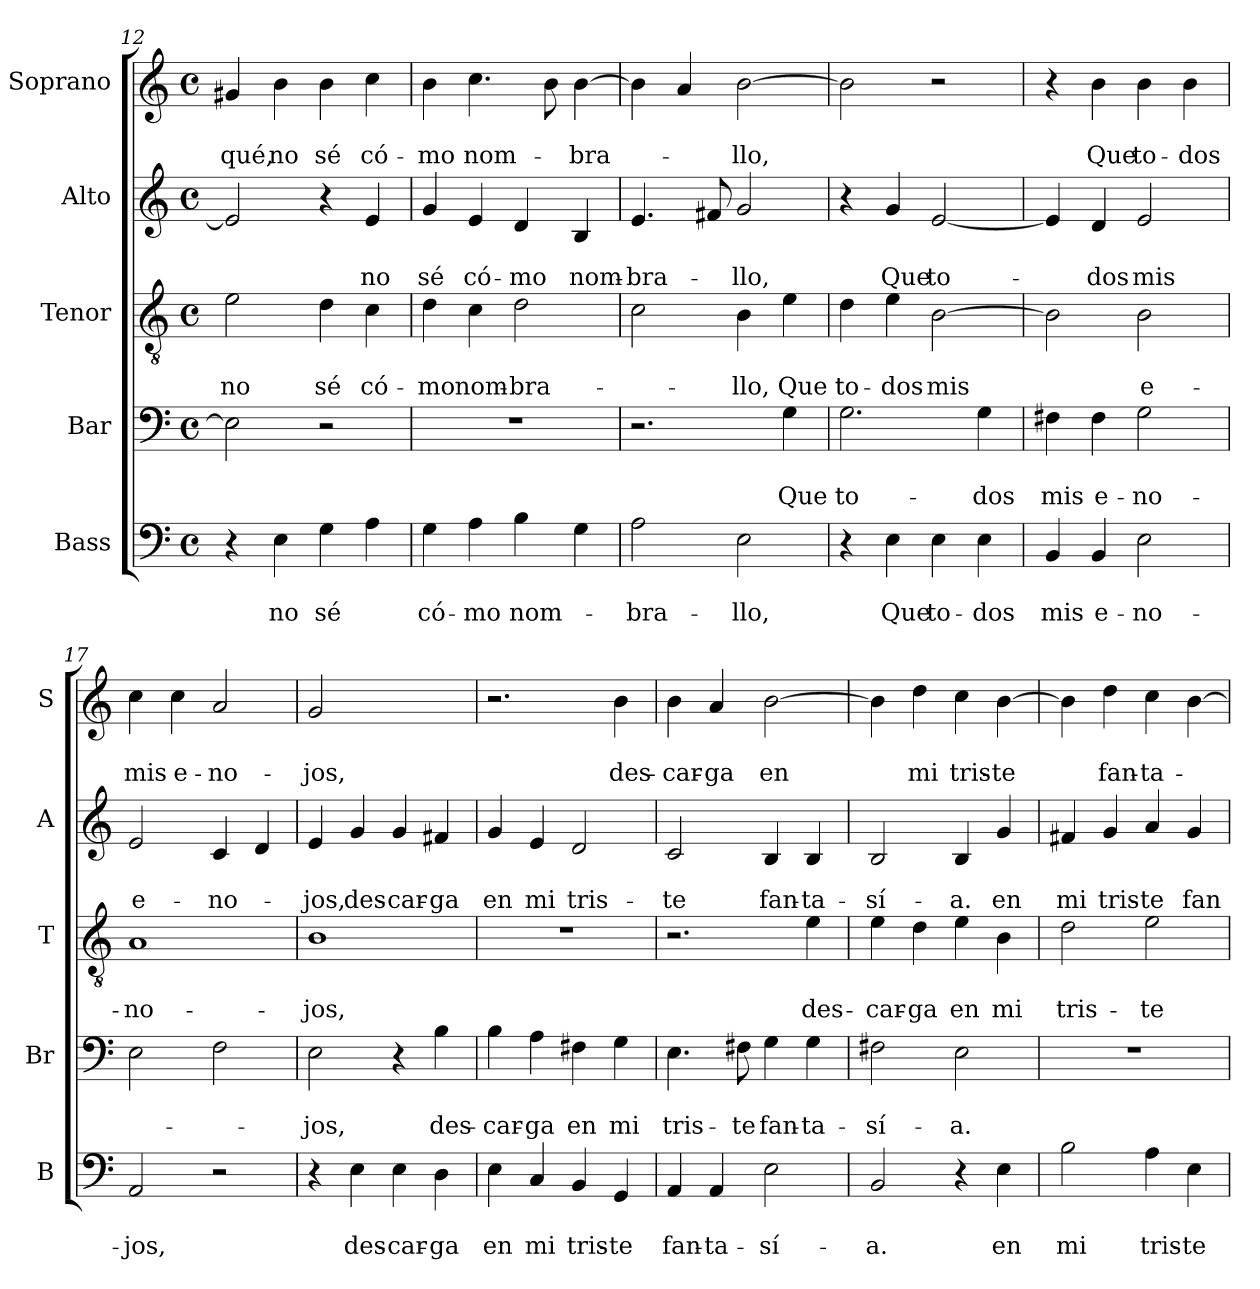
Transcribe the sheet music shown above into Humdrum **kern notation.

**kern	**text	**text	**kern	**text	**text	**kern	**text	**text	**kern	**text	**text	**kern	**text	**text
*part5	*part5	*part5	*part4	*part4	*part4	*part3	*part3	*part3	*part2	*part2	*part2	*part1	*part1	*part1
*staff5	*staff5	*staff5	*staff4	*staff4	*staff4	*staff3	*staff3	*staff3	*staff2	*staff2	*staff2	*staff1	*staff1	*staff1
*I"Bass	*	*	*I"Bar	*	*	*I"Tenor	*	*	*I"Alto	*	*	*I"Soprano	*	*
*I'B	*	*	*I'Br	*	*	*I'T	*	*	*I'A	*	*	*I'S	*	*
*clefF4	*	*	*clefF4	*	*	*clefGv2	*	*	*clefG2	*	*	*clefG2	*	*
*k[]	*	*	*k[]	*	*	*k[]	*	*	*k[]	*	*	*k[]	*	*
*a:	*	*	*a:	*	*	*a:	*	*	*a:	*	*	*a:	*	*
*M4/4	*	*	*M4/4	*	*	*M4/4	*	*	*M4/4	*	*	*M4/4	*	*
*met(c)	*	*	*met(c)	*	*	*met(c)	*	*	*met(c)	*	*	*met(c)	*	*
=12	=12	=12	=12	=12	=12	=12	=12	=12	=12	=12	=12	=12	=12	=12
!	!	!	!	!	!	!	!	!LO:LY:b	!	!	!	!	!	!LO:LY:b
4r	.	.	2E\]	.	.	2e\	.	no	2e/]	.	.	4g#X/	.	qué,
!	!	!LO:LY:b	!	!	!	!	!	!	!	!	!	!	!	!LO:LY:b
4E\	.	no	.	.	.	.	.	.	.	.	.	4b\	.	no
!	!	!LO:LY:b	!	!	!	!	!	!LO:LY:b	!	!	!	!	!	!LO:LY:b
4G\	.	sé	2r	.	.	4d\	.	sé	4r	.	.	4b\	.	sé
!	!	!	!	!	!	!	!	!LO:LY:b	!	!	!LO:LY:b	!	!	!LO:LY:b
4A\	.	.	.	.	.	4c\	.	có-	4e/	.	no	4cc\	.	có-
=13	=13	=13	=13	=13	=13	=13	=13	=13	=13	=13	=13	=13	=13	=13
!	!	!LO:LY:b	!	!	!	!	!	!LO:LY:b	!	!	!LO:LY:b	!	!	!LO:LY:b
4G\	.	có-	1r	.	.	4d\	.	-mo	4g/	.	sé	4b\	.	-mo
!	!	!LO:LY:b	!	!	!	!	!	!LO:LY:b	!	!	!LO:LY:b	!	!	!LO:LY:b
4A\	.	-mo	.	.	.	4c\	.	nom-	4e/	.	có-	4.cc\	.	nom-
!	!	!LO:LY:b	!	!	!	!	!	!LO:LY:b	!	!	!LO:LY:b	!	!	!
4B\	.	nom-	.	.	.	2d\	.	-bra-	4d/	.	-mo	.	.	.
.	.	.	.	.	.	.	.	.	.	.	.	8b\	.	.
!	!	!	!	!	!	!	!	!	!	!	!LO:LY:b	!	!	!LO:LY:b
4G\	.	.	.	.	.	.	.	.	4B/	.	nom-	[4b\	.	-bra-
=14	=14	=14	=14	=14	=14	=14	=14	=14	=14	=14	=14	=14	=14	=14
!	!	!LO:LY:b	!	!	!	!	!	!	!	!	!LO:LY:b	!	!	!
2A\	.	-bra-	2.r	.	.	2c\	.	.	4.e/	.	-bra-	4b\]	.	.
.	.	.	.	.	.	.	.	.	.	.	.	4a/	.	.
.	.	.	.	.	.	.	.	.	8f#X/	.	.	.	.	.
!	!	!LO:LY:b	!	!	!	!	!	!LO:LY:b	!	!	!LO:LY:b	!	!	!LO:LY:b
2E\	.	-llo,	.	.	.	4B\	.	-llo,	2g/	.	-llo,	[2b\	.	-llo,
!	!	!	!	!	!LO:LY:b	!	!	!LO:LY:b	!	!	!	!	!	!
.	.	.	4G\	.	Que	4e\	.	Que	.	.	.	.	.	.
=15	=15	=15	=15	=15	=15	=15	=15	=15	=15	=15	=15	=15	=15	=15
!	!	!	!	!	!LO:LY:b	!	!	!LO:LY:b	!	!	!	!	!	!
4r	.	.	2.G\	.	to-	4d\	.	to-	4r	.	.	2b\]	.	.
!	!	!LO:LY:b	!	!	!	!	!	!LO:LY:b	!	!	!LO:LY:b	!	!	!
4E\	.	Que	.	.	.	4e\	.	-dos	4g/	.	Que	.	.	.
!	!	!LO:LY:b	!	!	!	!	!	!LO:LY:b	!	!	!LO:LY:b	!	!	!
4E\	.	to-	.	.	.	[2B\	.	mis	[2e/	.	to-	2r	.	.
!	!	!LO:LY:b	!	!	!LO:LY:b	!	!	!	!	!	!	!	!	!
4E\	.	-dos	4G\	.	-dos	.	.	.	.	.	.	.	.	.
!!LO:LB:g=z
=16	=16	=16	=16	=16	=16	=16	=16	=16	=16	=16	=16	=16	=16	=16
!	!	!LO:LY:b	!	!	!LO:LY:b	!	!	!	!	!	!	!	!	!
4BB/	.	mis	4F#X\	.	mis	2B\]	.	.	4e/]	.	.	4r	.	.
!	!	!LO:LY:b	!	!	!LO:LY:b	!	!	!	!	!	!LO:LY:b	!	!	!LO:LY:b
4BB/	.	e-	4F#\	.	e-	.	.	.	4d/	.	-dos	4b\	.	Que
!	!	!LO:LY:b	!	!	!LO:LY:b	!	!	!LO:LY:b	!	!	!LO:LY:b	!	!	!LO:LY:b
2E\	.	-no-	2G\	.	-no-	2B\	.	e-	2e/	.	mis	4b\	.	to-
!	!	!	!	!	!	!	!	!	!	!	!	!	!	!LO:LY:b
.	.	.	.	.	.	.	.	.	.	.	.	4b\	.	-dos
=17	=17	=17	=17	=17	=17	=17	=17	=17	=17	=17	=17	=17	=17	=17
!	!	!LO:LY:b	!	!	!	!	!	!LO:LY:b	!	!	!LO:LY:b	!	!	!LO:LY:b
2AA/	.	-jos,	2E\	.	.	1A	.	-no-	2e/	.	e-	4cc\	.	mis
!	!	!	!	!	!	!	!	!	!	!	!	!	!	!LO:LY:b
.	.	.	.	.	.	.	.	.	.	.	.	4cc\	.	e-
!	!	!	!	!	!	!	!	!	!	!	!LO:LY:b	!	!	!LO:LY:b
2r	.	.	2F\	.	.	.	.	.	4c/	.	-no-	2a/	.	-no-
.	.	.	.	.	.	.	.	.	4d/	.	.	.	.	.
=18	=18	=18	=18	=18	=18	=18	=18	=18	=18	=18	=18	=18	=18	=18
!	!	!	!	!	!LO:LY:b	!	!	!LO:LY:b	!	!	!LO:LY:b	!	!	!LO:LY:b
4r	.	.	2E\	.	-jos,	1B	.	-jos,	4e/	.	-jos,	2g/	.	-jos,
!	!	!LO:LY:b	!	!	!	!	!	!	!	!	!LO:LY:b	!	!	!
4E\	.	des-	.	.	.	.	.	.	4g/	.	des-	.	.	.
!	!	!LO:LY:b	!	!	!	!	!	!	!	!	!LO:LY:b	!	!	!
4E\	.	-car-	4r	.	.	.	.	.	4g/	.	-car-	2ryy	.	.
!	!	!LO:LY:b	!	!	!LO:LY:b	!	!	!	!	!	!LO:LY:b	!	!	!
4D\	.	-ga	4B\	.	des-	.	.	.	4f#X/	.	-ga	.	.	.
=19	=19	=19	=19	=19	=19	=19	=19	=19	=19	=19	=19	=19	=19	=19
!	!	!LO:LY:b	!	!	!LO:LY:b	!	!	!	!	!	!LO:LY:b	!	!	!
4E\	.	en	4B\	.	-car-	1r	.	.	4g/	.	en	2.r	.	.
!	!	!LO:LY:b	!	!	!LO:LY:b	!	!	!	!	!	!LO:LY:b	!	!	!
4C/	.	mi	4A\	.	-ga	.	.	.	4e/	.	mi	.	.	.
!	!	!LO:LY:b	!	!	!LO:LY:b	!	!	!	!	!	!LO:LY:b	!	!	!
4BB/	.	tris-	4F#X\	.	en	.	.	.	2d/	.	tris-	.	.	.
!	!	!LO:LY:b	!	!	!LO:LY:b	!	!	!	!	!	!	!	!	!LO:LY:b
4GG/	.	-te	4G\	.	mi	.	.	.	.	.	.	4b\	.	des-
=20	=20	=20	=20	=20	=20	=20	=20	=20	=20	=20	=20	=20	=20	=20
!	!	!LO:LY:b	!	!	!LO:LY:b	!	!	!	!	!	!LO:LY:b	!	!	!LO:LY:b
4AA/	.	fan-	4.E\	.	tris-	2.r	.	.	2c/	.	-te	4b\	.	-car-
!	!	!LO:LY:b	!	!	!	!	!	!	!	!	!	!	!	!LO:LY:b
4AA/	.	-ta-	.	.	.	.	.	.	.	.	.	4a/	.	-ga
!	!	!	!	!	!LO:LY:b	!	!	!	!	!	!	!	!	!
.	.	.	8F#X\	.	-te	.	.	.	.	.	.	.	.	.
!	!	!LO:LY:b	!	!	!LO:LY:b	!	!	!	!	!	!LO:LY:b	!	!	!LO:LY:b
2E\	.	-sí-	4G\	.	fan-	.	.	.	4B/	.	fan-	[2b\	.	en
!	!	!	!	!	!LO:LY:b	!	!	!LO:LY:b	!	!	!LO:LY:b	!	!	!
.	.	.	4G\	.	-ta-	4e\	.	des-	4B/	.	-ta-	.	.	.
!!LO:LB:g=z
=21	=21	=21	=21	=21	=21	=21	=21	=21	=21	=21	=21	=21	=21	=21
!	!	!LO:LY:b	!	!	!LO:LY:b	!	!	!LO:LY:b	!	!	!LO:LY:b	!	!	!
2BB/	.	-a.	2F#X\	.	-sí-	4e\	.	-car-	2B/	.	-sí-	4b\]	.	.
!	!	!	!	!	!	!	!	!LO:LY:b	!	!	!	!	!	!LO:LY:b
.	.	.	.	.	.	4d\	.	-ga	.	.	.	4dd\	.	mi
!	!	!	!	!	!LO:LY:b	!	!	!LO:LY:b	!	!	!LO:LY:b	!	!	!LO:LY:b
4r	.	.	2E\	.	-a.	4e\	.	en	4B/	.	-a.	4cc\	.	tris-
!	!	!LO:LY:b	!	!	!	!	!	!LO:LY:b	!	!	!LO:LY:b	!	!	!LO:LY:b
4E\	.	en	.	.	.	4B\	.	mi	4g/	.	en	[4b\	.	-te
=22	=22	=22	=22	=22	=22	=22	=22	=22	=22	=22	=22	=22	=22	=22
!	!	!LO:LY:b	!	!	!	!	!	!LO:LY:b	!	!	!LO:LY:b	!	!	!
2B\	.	mi	1r	.	.	2d\	.	tris-	4f#X/	.	mi	4b\]	.	.
!	!	!	!	!	!	!	!	!	!	!	!LO:LY:b	!	!	!LO:LY:b
.	.	.	.	.	.	.	.	.	4g/	.	tris-	4dd\	.	fan-
!	!	!LO:LY:b	!	!	!	!	!	!LO:LY:b	!	!	!LO:LY:b	!	!	!LO:LY:b
4A\	.	tris-	.	.	.	2e\	.	-te	4a/	.	-te	4cc\	.	-ta-
!	!	!LO:LY:b	!	!	!	!	!	!	!	!	!LO:LY:b	!	!	!
4E\	.	-te	.	.	.	.	.	.	4g/	.	fan-	[4b\	.	.
=	=	=	=	=	=	=	=	=	=	=	=	=	=	=
*-	*-	*-	*-	*-	*-	*-	*-	*-	*-	*-	*-	*-	*-	*-
